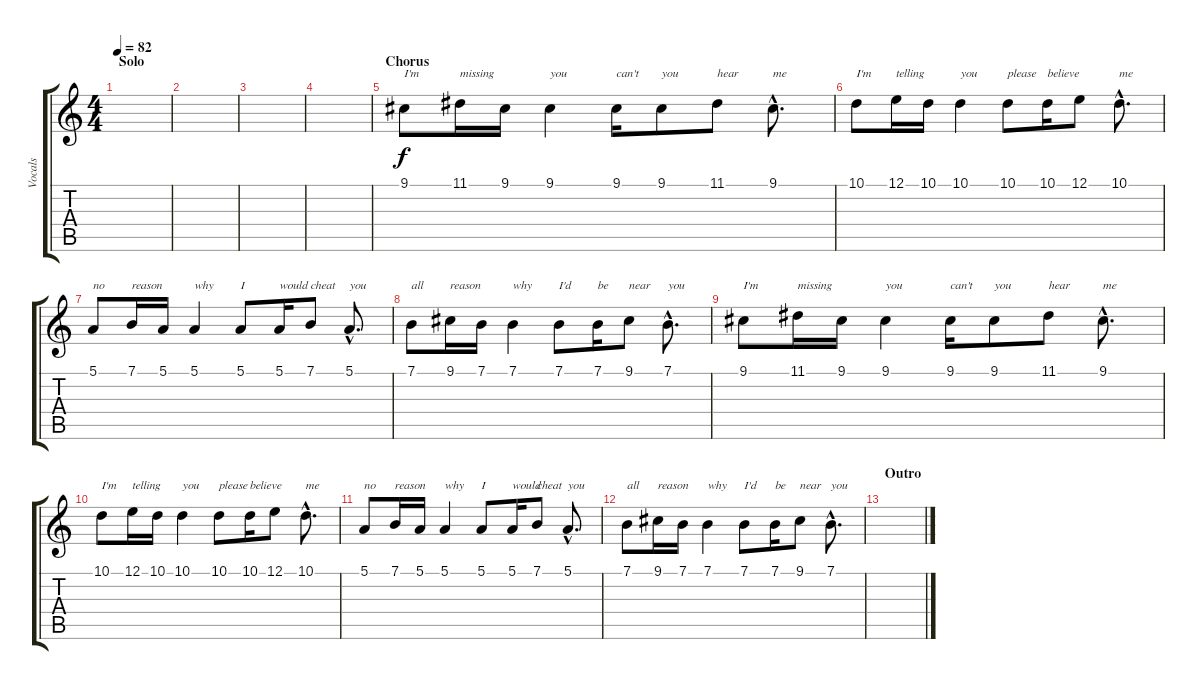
\track ("Vocals" "Vocals") {instrument oboe}
\staff {score tabs}
\tuning (E4 B3 G3 D3 A2 E2) {hide}
\ts (4 4)
\section ("" "Solo")
\tempo 82
\clef g2
\ks c
|
|
|
|
\section ("" "Chorus")
9.1.8{txt "I'm"} 11.1.16{txt "missing"} 9.1.16 9.1.4{txt "you"} 9.1.16{txt "can't"} 9.1.8{txt "you"} 11.1.8{txt "hear"} 9.1{hac}.8{d txt "me"} |
10.1.8{txt "I'm"} 12.1.16{txt "telling"} 10.1.16 10.1.4{txt "you"} 10.1.8{txt "please"} 10.1.16{txt "believe"} 12.1.8 10.1{hac}.8{d txt "me"} |
5.1.8{txt "no"} 7.1.16{txt "reason"} 5.1.16 5.1.4{txt "why"} 5.1.8{txt "I"} 5.1.16{txt "would"} 7.1.8{txt "cheat"} 5.1{hac}.8{d txt "you"} |
7.1.8{txt "all"} 9.1.16{txt "reason"} 7.1.16 7.1.4{txt "why"} 7.1.8{txt "I'd"} 7.1.16{txt "be"} 9.1.8{txt "near"} 7.1{hac}.8{d txt "you"} |
9.1.8{txt "I'm"} 11.1.16{txt "missing"} 9.1.16 9.1.4{txt "you"} 9.1.16{txt "can't"} 9.1.8{txt "you"} 11.1.8{txt "hear"} 9.1{hac}.8{d txt "me"} |
10.1.8{txt "I'm"} 12.1.16{txt "telling"} 10.1.16 10.1.4{txt "you"} 10.1.8{txt "please"} 10.1.16{txt "believe"} 12.1.8 10.1{hac}.8{d txt "me"} |
5.1.8{txt "no"} 7.1.16{txt "reason"} 5.1.16 5.1.4{txt "why"} 5.1.8{txt "I"} 5.1.16{txt "would"} 7.1.8{txt "cheat"} 5.1{hac}.8{d txt "you"} |
7.1.8{txt "all"} 9.1.16{txt "reason"} 7.1.16 7.1.4{txt "why"} 7.1.8{txt "I'd"} 7.1.16{txt "be"} 9.1.8{txt "near"} 7.1{hac}.8{d txt "you"} |
\section ("" "Outro")
